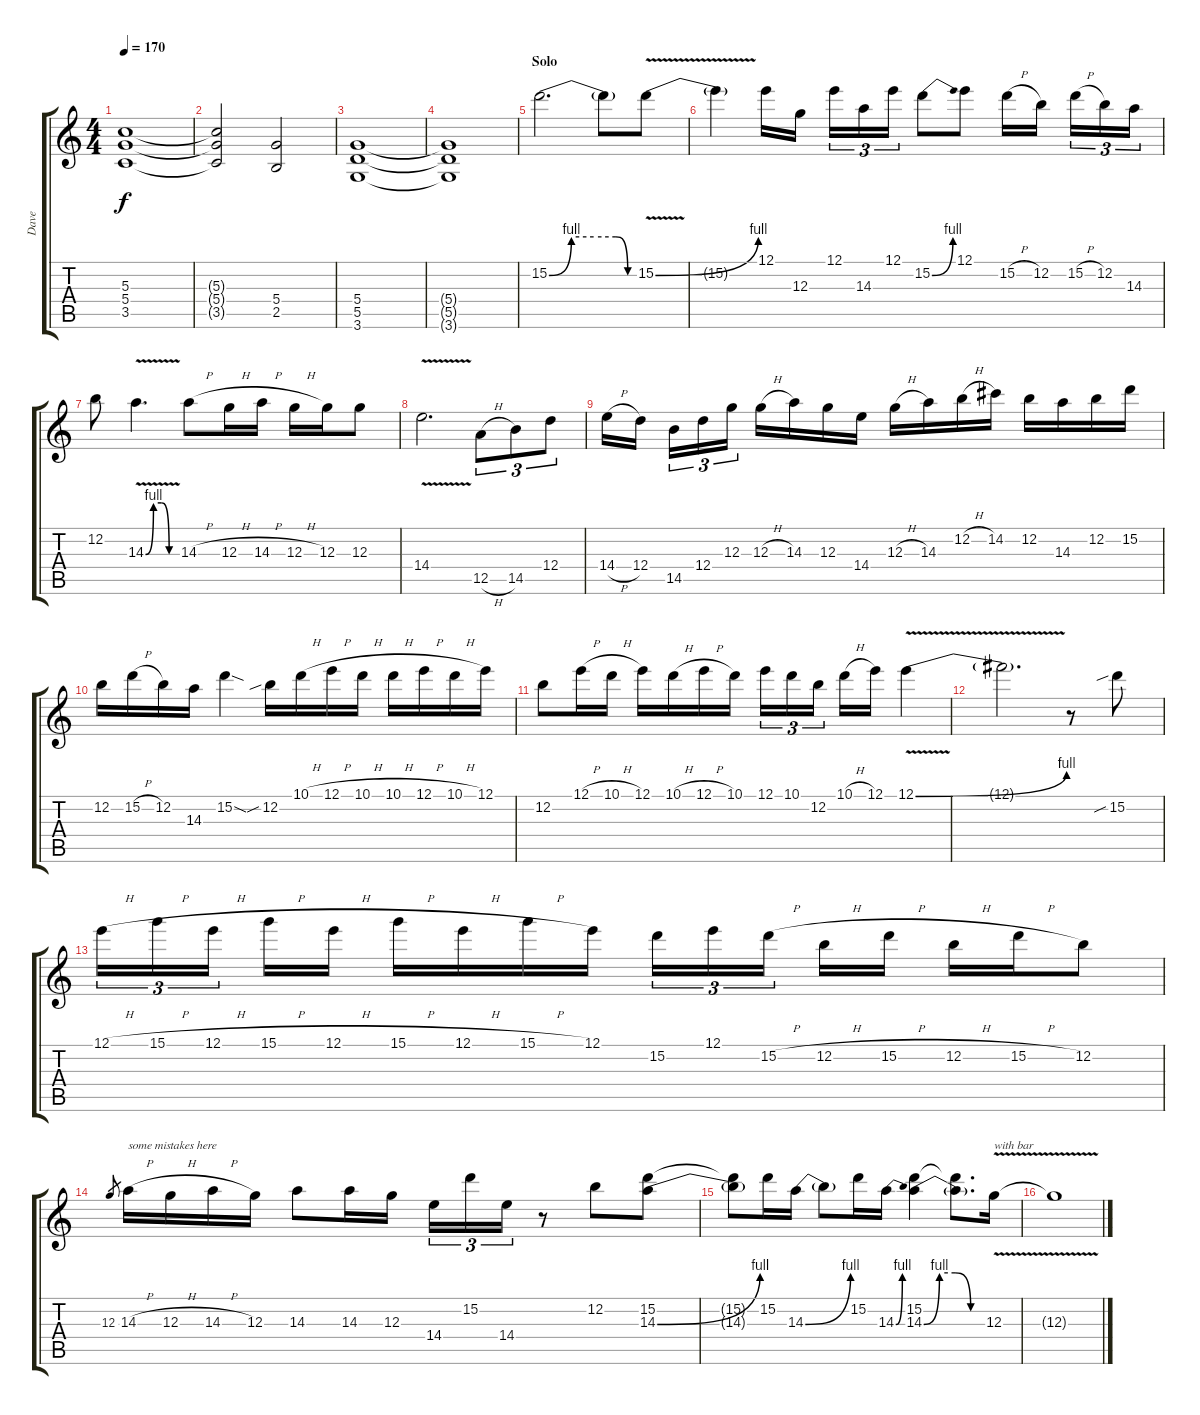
\track ("Dave" "Dave") {instrument distortionguitar}
\staff {score tabs}
\tuning (E4 B3 G3 D3 A2 E2) {hide}
\ts (4 4)
\tempo 170
\clef g2
\ks c
(5.3 5.4 3.5).1{dy f} |
(5.3{t} 5.4{t} 3.5{t}).2 (5.4 2.5).2 |
(5.4 5.5 3.6).1 |
(5.4{t} 5.5{t} 3.6{t}).1 |
\section ("" "Solo")
15.2{be (custom 0 0 15 4 30 4 45 4 53 0 60 0)}.2{d volume 13} 15.2{t}.8 15.2{be (bend 0 0 60 4) v}.8 |
15.2{t}.4 12.1.16 12.3.16{beam splitsecondary} 12.1.16{tu (3 2)} 14.3.16{tu (3 2)} 12.1.16{tu (3 2)} 15.2{be (bend 0 0 60 4)}.8 12.1.8 15.2{h}.16 12.2.16{beam splitsecondary} 15.2{h}.16{tu (3 2)} 12.2.16{tu (3 2)} 14.3.16{tu (3 2)} |
12.2.8 14.3{be (custom 0 0 15 4 30 4 45 0 60 0) v}.4{d} 14.3{h}.8 12.3{h}.16 14.3{h}.16 12.3{h}.16 12.3.16 12.3.8 |
14.4{v}.2{d} 12.5{h}.8{tu (3 2)} 14.5.8{tu (3 2)} 12.4.8{tu (3 2)} |
14.4{h}.16 12.4.16{beam splitsecondary} 14.5.16{tu (3 2)} 12.4.16{tu (3 2)} 12.3.16{tu (3 2)} 12.3{h}.16 14.3.16 12.3.16 14.4.16 12.3{h}.16 14.3.16 12.2{h}.16 14.2.16 12.2.16 14.3.16 12.2.16 15.2.16 |
12.2.16 15.2{h}.16 12.2.16 14.3.16 15.2{sod}.4 12.2{sib}.16 10.1{h}.16 12.1{h}.16 10.1{h}.16 10.1{h}.16 12.1{h}.16 10.1{h}.16 12.1.16 |
12.2.8 12.1{h}.16 10.1{h}.16 12.1.16 10.1{h}.16 12.1{h}.16 10.1.16 12.1.16{tu (3 2)} 10.1.16{tu (3 2)} 12.2.16{tu (3 2) beam splitsecondary} 10.1{h}.16 12.1.16 12.1{be (bend 0 0 60 4) v}.4 |
12.1{t}.2{d} r.8 15.2{sib}.8 |
12.1{h}.16{tu (3 2)} 15.1{h}.16{tu (3 2)} 12.1{h}.16{tu (3 2) beam splitsecondary} 15.1{h}.16 12.1{h}.16 15.1{h}.16 12.1{h}.16 15.1{h}.16 12.1.16 15.2.16{tu (3 2)} 12.1.16{tu (3 2)} 15.2{h}.16{tu (3 2) beam splitsecondary} 12.2{h}.16 15.2{h}.16 12.2{h}.16 15.2{h}.16 12.2.8 |
12.3.8{gr} 14.3{h}.16{txt "some mistakes here"} 12.3{h}.16 14.3{h}.16 12.3.16 14.3.8 14.3.16 12.3.16 14.4.16{tu (3 2)} 15.2.16{tu (3 2)} 14.4.16{tu (3 2)} r.8 12.2.8 (15.2 14.3{be (bend 0 0 60 4)}).8 |
(15.2{t} 14.3{t}).8 15.2.16 14.3{be (bend 0 0 60 4)}.16 14.3{t}.8 15.2.16 14.3{be (bend 0 0 60 4)}.16 (15.2 14.3{be (custom 0 0 15 4 30 4 45 0 60 0)}).4 (15.2{t} 14.3{t}).8{d} 12.3{v}.16{txt "with bar"} |
12.3{t}.1
